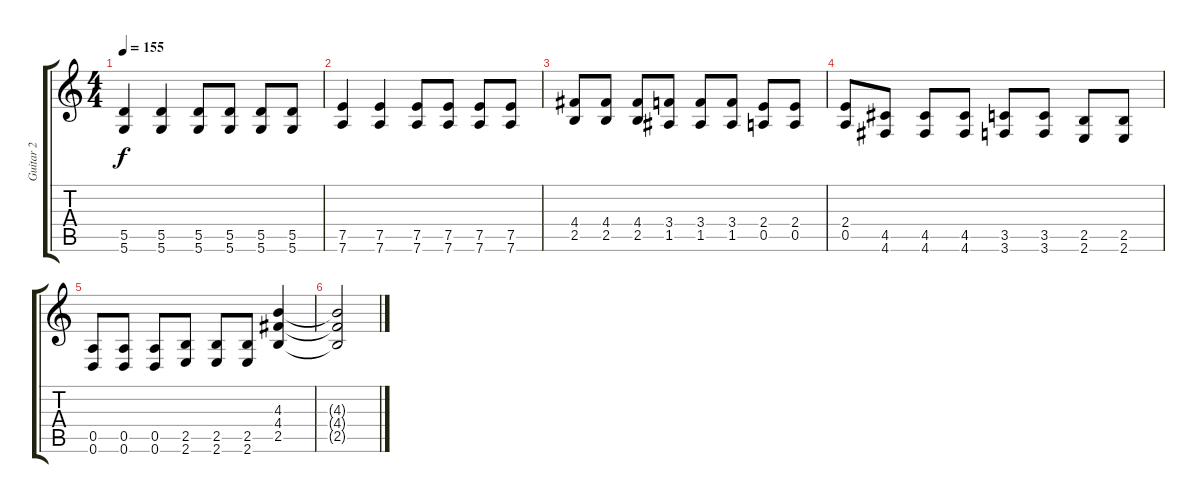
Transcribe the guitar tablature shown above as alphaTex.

\track ("Guitar 2" "Guitar 2") {instrument distortionguitar}
\staff {score tabs}
\tuning (E4 B3 G3 D3 A2 D2) {hide}
\ts (4 4)
\tempo 155
\clef g2
\ks c
(5.5 5.6).4{dy f} (5.5 5.6).4 (5.5 5.6).8 (5.5 5.6).8 (5.5 5.6).8 (5.5 5.6).8 |
(7.5 7.6).4 (7.5 7.6).4 (7.5 7.6).8 (7.5 7.6).8 (7.5 7.6).8 (7.5 7.6).8 |
(4.4 2.5).8 (4.4 2.5).8 (4.4 2.5).8 (3.4 1.5).8 (3.4 1.5).8 (3.4 1.5).8 (2.4 0.5).8 (2.4 0.5).8 |
(2.4 0.5).8 (4.5 4.6).8 (4.5 4.6).8 (4.5 4.6).8 (3.5 3.6).8 (3.5 3.6).8 (2.5 2.6).8 (2.5 2.6).8 |
(0.5 0.6).8 (0.5 0.6).8 (0.5 0.6).8 (2.5 2.6).8 (2.5 2.6).8 (2.5 2.6).8 (4.3 4.4 2.5).4 |
(4.3{t} 4.4{t} 2.5{t}).2
